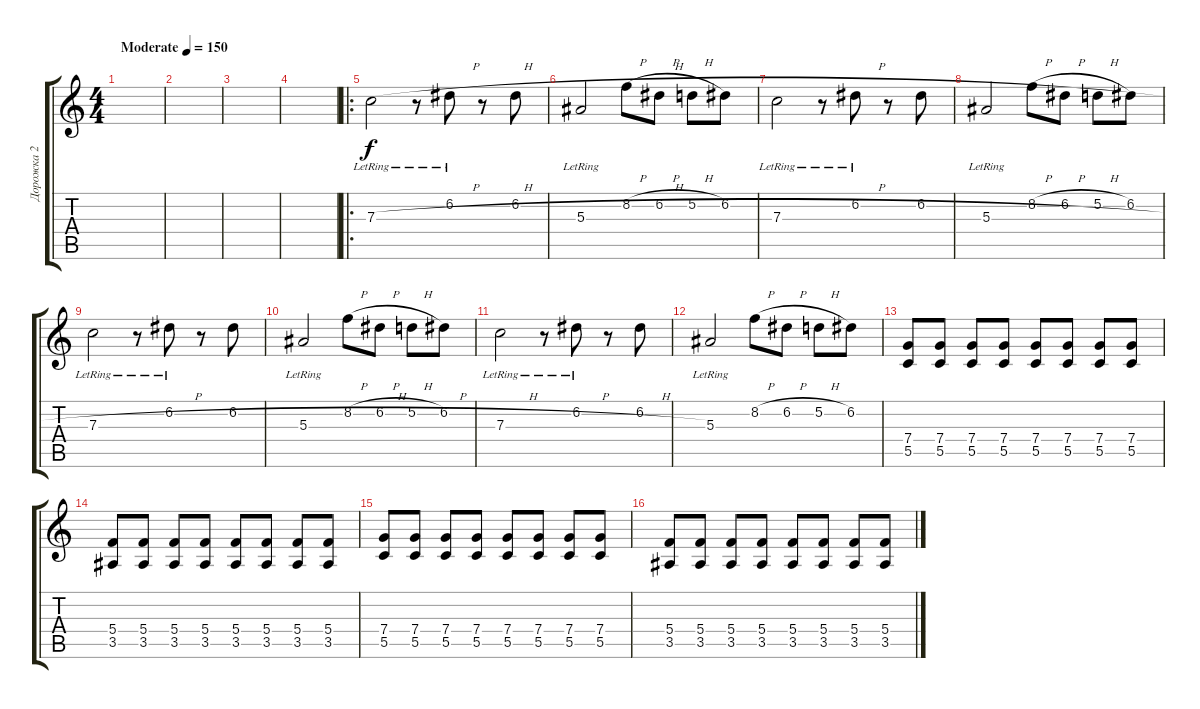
\track ("Дорожка 2" "Дорожка 2") {instrument distortionguitar}
\staff {score tabs}
\tuning (D4 A3 F3 C3 G2 D2) {hide}
\ts (4 4)
\tempo (150 "Moderate")
\clef g2
\ks c
|
|
|
|
\ro
7.3{h lr}.2 r.8 6.2{lr}.8 r.8 6.2.8 |
5.3{h lr}.2 8.2{h}.8 6.2{h}.8 5.2{h}.8 6.2.8 |
7.3{h lr}.2 r.8 6.2{lr}.8 r.8 6.2.8 |
5.3{h lr}.2 8.2{h}.8 6.2{h}.8 5.2{h}.8 6.2.8 |
7.3{h lr}.2 r.8 6.2{lr}.8 r.8 6.2.8 |
5.3{h lr}.2 8.2{h}.8 6.2{h}.8 5.2{h}.8 6.2.8 |
7.3{h lr}.2 r.8 6.2{lr}.8 r.8 6.2.8 |
5.3{lr}.2 8.2{h}.8 6.2{h}.8 5.2{h}.8 6.2.8 |
(7.4 5.5).8 (7.4 5.5).8 (7.4 5.5).8 (7.4 5.5).8 (7.4 5.5).8 (7.4 5.5).8 (7.4 5.5).8 (7.4 5.5).8 |
(5.4 3.5).8 (5.4 3.5).8 (5.4 3.5).8 (5.4 3.5).8 (5.4 3.5).8 (5.4 3.5).8 (5.4 3.5).8 (5.4 3.5).8 |
(7.4 5.5).8 (7.4 5.5).8 (7.4 5.5).8 (7.4 5.5).8 (7.4 5.5).8 (7.4 5.5).8 (7.4 5.5).8 (7.4 5.5).8 |
(5.4 3.5).8 (5.4 3.5).8 (5.4 3.5).8 (5.4 3.5).8 (5.4 3.5).8 (5.4 3.5).8 (5.4 3.5).8 (5.4 3.5).8
